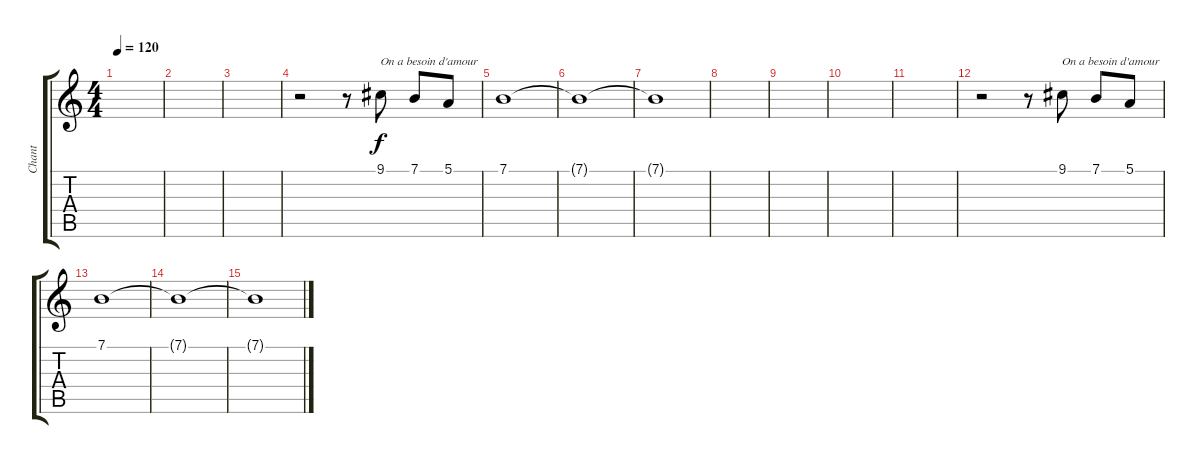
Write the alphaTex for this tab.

\track ("Chant" "Chant") {instrument lead5charang}
\staff {score tabs}
\tuning (E4 B3 G3 D3 A2 E2) {hide}
\ts (4 4)
\tempo 120
\clef g2
\ks c
|
|
|
r.2 r.8 9.1.8{txt "On a besoin d'amour"} 7.1.8 5.1.8 |
7.1.1 |
7.1{t}.1 |
7.1{t}.1 |
|
|
|
|
r.2 r.8 9.1.8{txt "On a besoin d'amour"} 7.1.8 5.1.8 |
7.1.1 |
7.1{t}.1 |
7.1{t}.1
